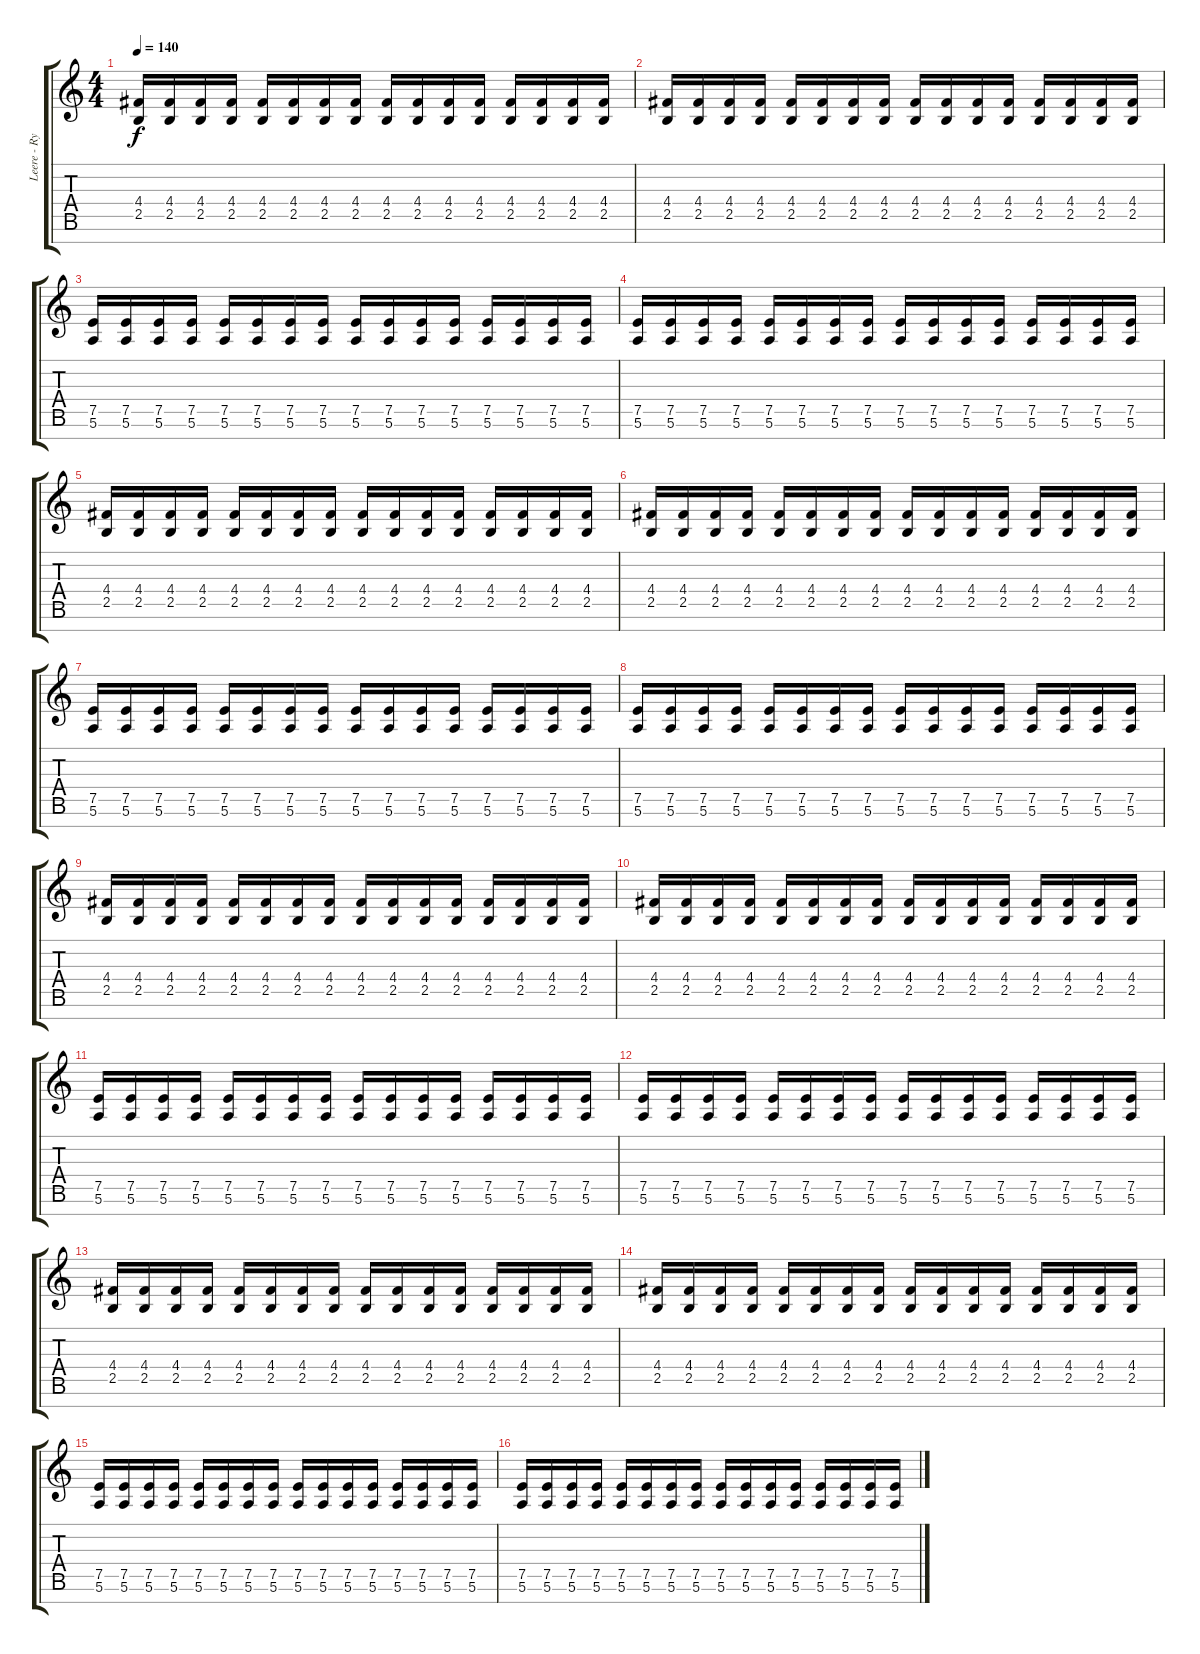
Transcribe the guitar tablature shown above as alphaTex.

\track ("Leere - Rythm Guitar" "Leere - Ry") {instrument distortionguitar}
\staff {score tabs}
\tuning (E4 B3 G3 D3 A2 E2 B1) {hide}
\ts (4 4)
\tempo 140
\clef g2
\ks c
(4.4 2.5).16{dy f} (4.4 2.5).16 (4.4 2.5).16 (4.4 2.5).16 (4.4 2.5).16 (4.4 2.5).16 (4.4 2.5).16 (4.4 2.5).16 (4.4 2.5).16 (4.4 2.5).16 (4.4 2.5).16 (4.4 2.5).16 (4.4 2.5).16 (4.4 2.5).16 (4.4 2.5).16 (4.4 2.5).16 |
(4.4 2.5).16 (4.4 2.5).16 (4.4 2.5).16 (4.4 2.5).16 (4.4 2.5).16 (4.4 2.5).16 (4.4 2.5).16 (4.4 2.5).16 (4.4 2.5).16 (4.4 2.5).16 (4.4 2.5).16 (4.4 2.5).16 (4.4 2.5).16 (4.4 2.5).16 (4.4 2.5).16 (4.4 2.5).16 |
(7.5 5.6).16 (7.5 5.6).16 (7.5 5.6).16 (7.5 5.6).16 (7.5 5.6).16 (7.5 5.6).16 (7.5 5.6).16 (7.5 5.6).16 (7.5 5.6).16 (7.5 5.6).16 (7.5 5.6).16 (7.5 5.6).16 (7.5 5.6).16 (7.5 5.6).16 (7.5 5.6).16 (7.5 5.6).16 |
(7.5 5.6).16 (7.5 5.6).16 (7.5 5.6).16 (7.5 5.6).16 (7.5 5.6).16 (7.5 5.6).16 (7.5 5.6).16 (7.5 5.6).16 (7.5 5.6).16 (7.5 5.6).16 (7.5 5.6).16 (7.5 5.6).16 (7.5 5.6).16 (7.5 5.6).16 (7.5 5.6).16 (7.5 5.6).16 |
(4.4 2.5).16 (4.4 2.5).16 (4.4 2.5).16 (4.4 2.5).16 (4.4 2.5).16 (4.4 2.5).16 (4.4 2.5).16 (4.4 2.5).16 (4.4 2.5).16 (4.4 2.5).16 (4.4 2.5).16 (4.4 2.5).16 (4.4 2.5).16 (4.4 2.5).16 (4.4 2.5).16 (4.4 2.5).16 |
(4.4 2.5).16 (4.4 2.5).16 (4.4 2.5).16 (4.4 2.5).16 (4.4 2.5).16 (4.4 2.5).16 (4.4 2.5).16 (4.4 2.5).16 (4.4 2.5).16 (4.4 2.5).16 (4.4 2.5).16 (4.4 2.5).16 (4.4 2.5).16 (4.4 2.5).16 (4.4 2.5).16 (4.4 2.5).16 |
(7.5 5.6).16 (7.5 5.6).16 (7.5 5.6).16 (7.5 5.6).16 (7.5 5.6).16 (7.5 5.6).16 (7.5 5.6).16 (7.5 5.6).16 (7.5 5.6).16 (7.5 5.6).16 (7.5 5.6).16 (7.5 5.6).16 (7.5 5.6).16 (7.5 5.6).16 (7.5 5.6).16 (7.5 5.6).16 |
(7.5 5.6).16 (7.5 5.6).16 (7.5 5.6).16 (7.5 5.6).16 (7.5 5.6).16 (7.5 5.6).16 (7.5 5.6).16 (7.5 5.6).16 (7.5 5.6).16 (7.5 5.6).16 (7.5 5.6).16 (7.5 5.6).16 (7.5 5.6).16 (7.5 5.6).16 (7.5 5.6).16 (7.5 5.6).16 |
(4.4 2.5).16 (4.4 2.5).16 (4.4 2.5).16 (4.4 2.5).16 (4.4 2.5).16 (4.4 2.5).16 (4.4 2.5).16 (4.4 2.5).16 (4.4 2.5).16 (4.4 2.5).16 (4.4 2.5).16 (4.4 2.5).16 (4.4 2.5).16 (4.4 2.5).16 (4.4 2.5).16 (4.4 2.5).16 |
(4.4 2.5).16 (4.4 2.5).16 (4.4 2.5).16 (4.4 2.5).16 (4.4 2.5).16 (4.4 2.5).16 (4.4 2.5).16 (4.4 2.5).16 (4.4 2.5).16 (4.4 2.5).16 (4.4 2.5).16 (4.4 2.5).16 (4.4 2.5).16 (4.4 2.5).16 (4.4 2.5).16 (4.4 2.5).16 |
(7.5 5.6).16 (7.5 5.6).16 (7.5 5.6).16 (7.5 5.6).16 (7.5 5.6).16 (7.5 5.6).16 (7.5 5.6).16 (7.5 5.6).16 (7.5 5.6).16 (7.5 5.6).16 (7.5 5.6).16 (7.5 5.6).16 (7.5 5.6).16 (7.5 5.6).16 (7.5 5.6).16 (7.5 5.6).16 |
(7.5 5.6).16 (7.5 5.6).16 (7.5 5.6).16 (7.5 5.6).16 (7.5 5.6).16 (7.5 5.6).16 (7.5 5.6).16 (7.5 5.6).16 (7.5 5.6).16 (7.5 5.6).16 (7.5 5.6).16 (7.5 5.6).16 (7.5 5.6).16 (7.5 5.6).16 (7.5 5.6).16 (7.5 5.6).16 |
(4.4 2.5).16 (4.4 2.5).16 (4.4 2.5).16 (4.4 2.5).16 (4.4 2.5).16 (4.4 2.5).16 (4.4 2.5).16 (4.4 2.5).16 (4.4 2.5).16 (4.4 2.5).16 (4.4 2.5).16 (4.4 2.5).16 (4.4 2.5).16 (4.4 2.5).16 (4.4 2.5).16 (4.4 2.5).16 |
(4.4 2.5).16 (4.4 2.5).16 (4.4 2.5).16 (4.4 2.5).16 (4.4 2.5).16 (4.4 2.5).16 (4.4 2.5).16 (4.4 2.5).16 (4.4 2.5).16 (4.4 2.5).16 (4.4 2.5).16 (4.4 2.5).16 (4.4 2.5).16 (4.4 2.5).16 (4.4 2.5).16 (4.4 2.5).16 |
(7.5 5.6).16 (7.5 5.6).16 (7.5 5.6).16 (7.5 5.6).16 (7.5 5.6).16 (7.5 5.6).16 (7.5 5.6).16 (7.5 5.6).16 (7.5 5.6).16 (7.5 5.6).16 (7.5 5.6).16 (7.5 5.6).16 (7.5 5.6).16 (7.5 5.6).16 (7.5 5.6).16 (7.5 5.6).16 |
(7.5 5.6).16 (7.5 5.6).16 (7.5 5.6).16 (7.5 5.6).16 (7.5 5.6).16 (7.5 5.6).16 (7.5 5.6).16 (7.5 5.6).16 (7.5 5.6).16 (7.5 5.6).16 (7.5 5.6).16 (7.5 5.6).16 (7.5 5.6).16 (7.5 5.6).16 (7.5 5.6).16 (7.5 5.6).16
